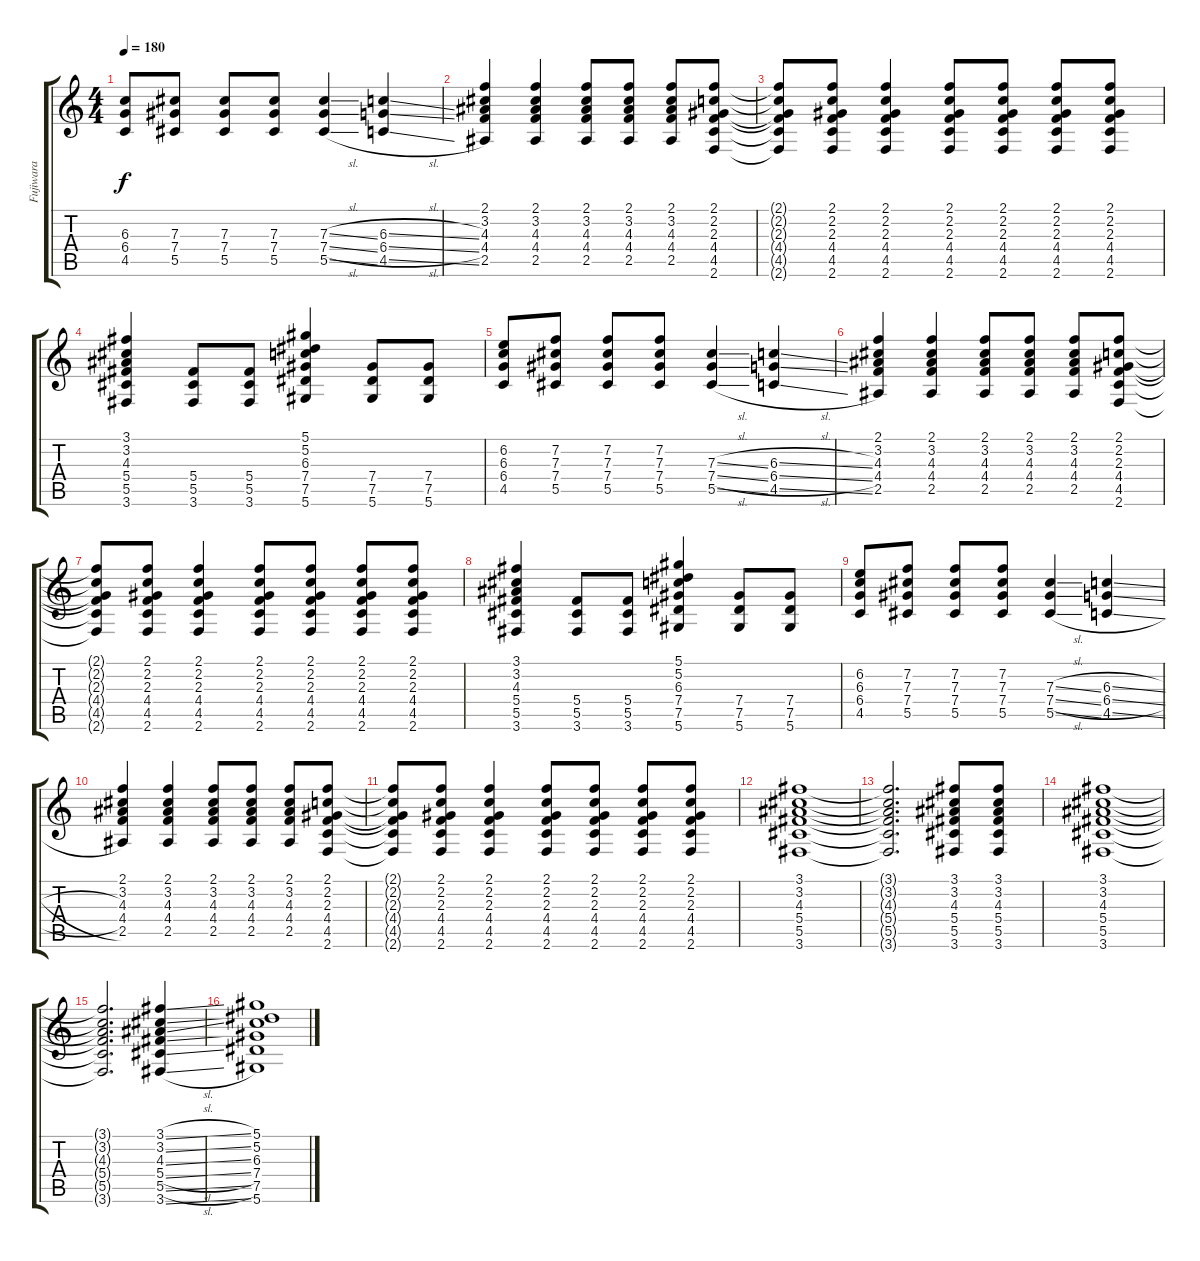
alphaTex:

\track ("Fujiwara" "Fujiwara") {instrument distortionguitar}
\staff {score tabs}
\tuning (Eb4 Bb3 Gb3 Db3 Ab2 Eb2) {hide}
\ts (4 4)
\tempo 180
\clef g2
\ks c
(6.3 6.4 4.5).8{dy f} (7.3 7.4 5.5).8 (7.3 7.4 5.5).8 (7.3 7.4 5.5).8 (7.3{sl} 7.4{sl} 5.5{sl}).4 (6.3{sl} 6.4{sl} 4.5{sl}).4 |
(2.1 3.2 4.3 4.4 2.5).4 (2.1 3.2 4.3 4.4 2.5).4 (2.1 3.2 4.3 4.4 2.5).8 (2.1 3.2 4.3 4.4 2.5).8 (2.1 3.2 4.3 4.4 2.5).8 (2.1 2.2 2.3 4.4 4.5 2.6).8 |
(2.1{t} 2.2{t} 2.3{t} 4.4{t} 4.5{t} 2.6{t}).8 (2.1 2.2 2.3 4.4 4.5 2.6).8 (2.1 2.2 2.3 4.4 4.5 2.6).4 (2.1 2.2 2.3 4.4 4.5 2.6).8 (2.1 2.2 2.3 4.4 4.5 2.6).8 (2.1 2.2 2.3 4.4 4.5 2.6).8 (2.1 2.2 2.3 4.4 4.5 2.6).8 |
(3.1 3.2 4.3 5.4 5.5 3.6).4 (5.4 5.5 3.6).8 (5.4 5.5 3.6).8 (5.1 5.2 6.3 7.4 7.5 5.6).4 (7.4 7.5 5.6).8 (7.4 7.5 5.6).8 |
(6.2 6.3 6.4 4.5).8 (7.2 7.3 7.4 5.5).8 (7.2 7.3 7.4 5.5).8 (7.2 7.3 7.4 5.5).8 (7.3{sl} 7.4{sl} 5.5{sl}).4 (6.3{sl} 6.4{sl} 4.5{sl}).4 |
(2.1 3.2 4.3 4.4 2.5).4 (2.1 3.2 4.3 4.4 2.5).4 (2.1 3.2 4.3 4.4 2.5).8 (2.1 3.2 4.3 4.4 2.5).8 (2.1 3.2 4.3 4.4 2.5).8 (2.1 2.2 2.3 4.4 4.5 2.6).8 |
(2.1{t} 2.2{t} 2.3{t} 4.4{t} 4.5{t} 2.6{t}).8 (2.1 2.2 2.3 4.4 4.5 2.6).8 (2.1 2.2 2.3 4.4 4.5 2.6).4 (2.1 2.2 2.3 4.4 4.5 2.6).8 (2.1 2.2 2.3 4.4 4.5 2.6).8 (2.1 2.2 2.3 4.4 4.5 2.6).8 (2.1 2.2 2.3 4.4 4.5 2.6).8 |
(3.1 3.2 4.3 5.4 5.5 3.6).4 (5.4 5.5 3.6).8 (5.4 5.5 3.6).8 (5.1 5.2 6.3 7.4 7.5 5.6).4 (7.4 7.5 5.6).8 (7.4 7.5 5.6).8 |
(6.2 6.3 6.4 4.5).8 (7.2 7.3 7.4 5.5).8 (7.2 7.3 7.4 5.5).8 (7.2 7.3 7.4 5.5).8 (7.3{sl} 7.4{sl} 5.5{sl}).4 (6.3{sl} 6.4{sl} 4.5{sl}).4 |
(2.1 3.2 4.3 4.4 2.5).4 (2.1 3.2 4.3 4.4 2.5).4 (2.1 3.2 4.3 4.4 2.5).8 (2.1 3.2 4.3 4.4 2.5).8 (2.1 3.2 4.3 4.4 2.5).8 (2.1 2.2 2.3 4.4 4.5 2.6).8 |
(2.1{t} 2.2{t} 2.3{t} 4.4{t} 4.5{t} 2.6{t}).8 (2.1 2.2 2.3 4.4 4.5 2.6).8 (2.1 2.2 2.3 4.4 4.5 2.6).4 (2.1 2.2 2.3 4.4 4.5 2.6).8 (2.1 2.2 2.3 4.4 4.5 2.6).8 (2.1 2.2 2.3 4.4 4.5 2.6).8 (2.1 2.2 2.3 4.4 4.5 2.6).8 |
(3.1 3.2 4.3 5.4 5.5 3.6).1 |
(3.1{t} 3.2{t} 4.3{t} 5.4{t} 5.5{t} 3.6{t}).2{d} (3.1 3.2 4.3 5.4 5.5 3.6).8 (3.1 3.2 4.3 5.4 5.5 3.6).8 |
(3.1 3.2 4.3 5.4 5.5 3.6).1 |
(3.1{t} 3.2{t} 4.3{t} 5.4{t} 5.5{t} 3.6{t}).2{d} (3.1{sl} 3.2{sl} 4.3{sl} 5.4{sl} 5.5{sl} 3.6{sl}).4 |
(5.1 5.2 6.3 7.4 7.5 5.6).1
